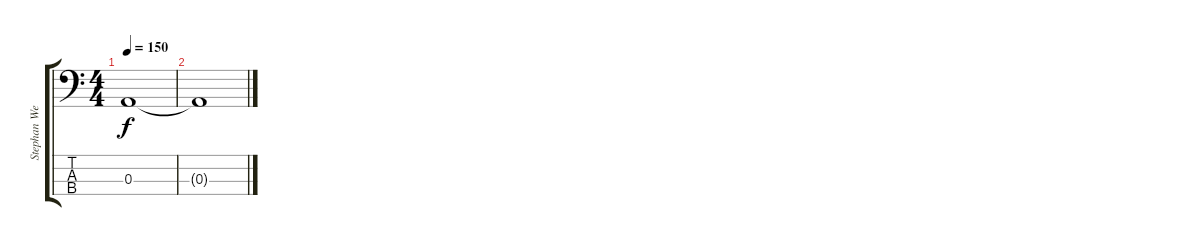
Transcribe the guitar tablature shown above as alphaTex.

\track ("Stephan Weidner" "Stephan We") {instrument electricbassfinger}
\staff {score tabs}
\tuning (G2 D2 A1 E1) {hide}
\ts (4 4)
\tempo 150
\clef f4
\ks c
0.3{t}.1{dy f} |
0.3{t}.1
